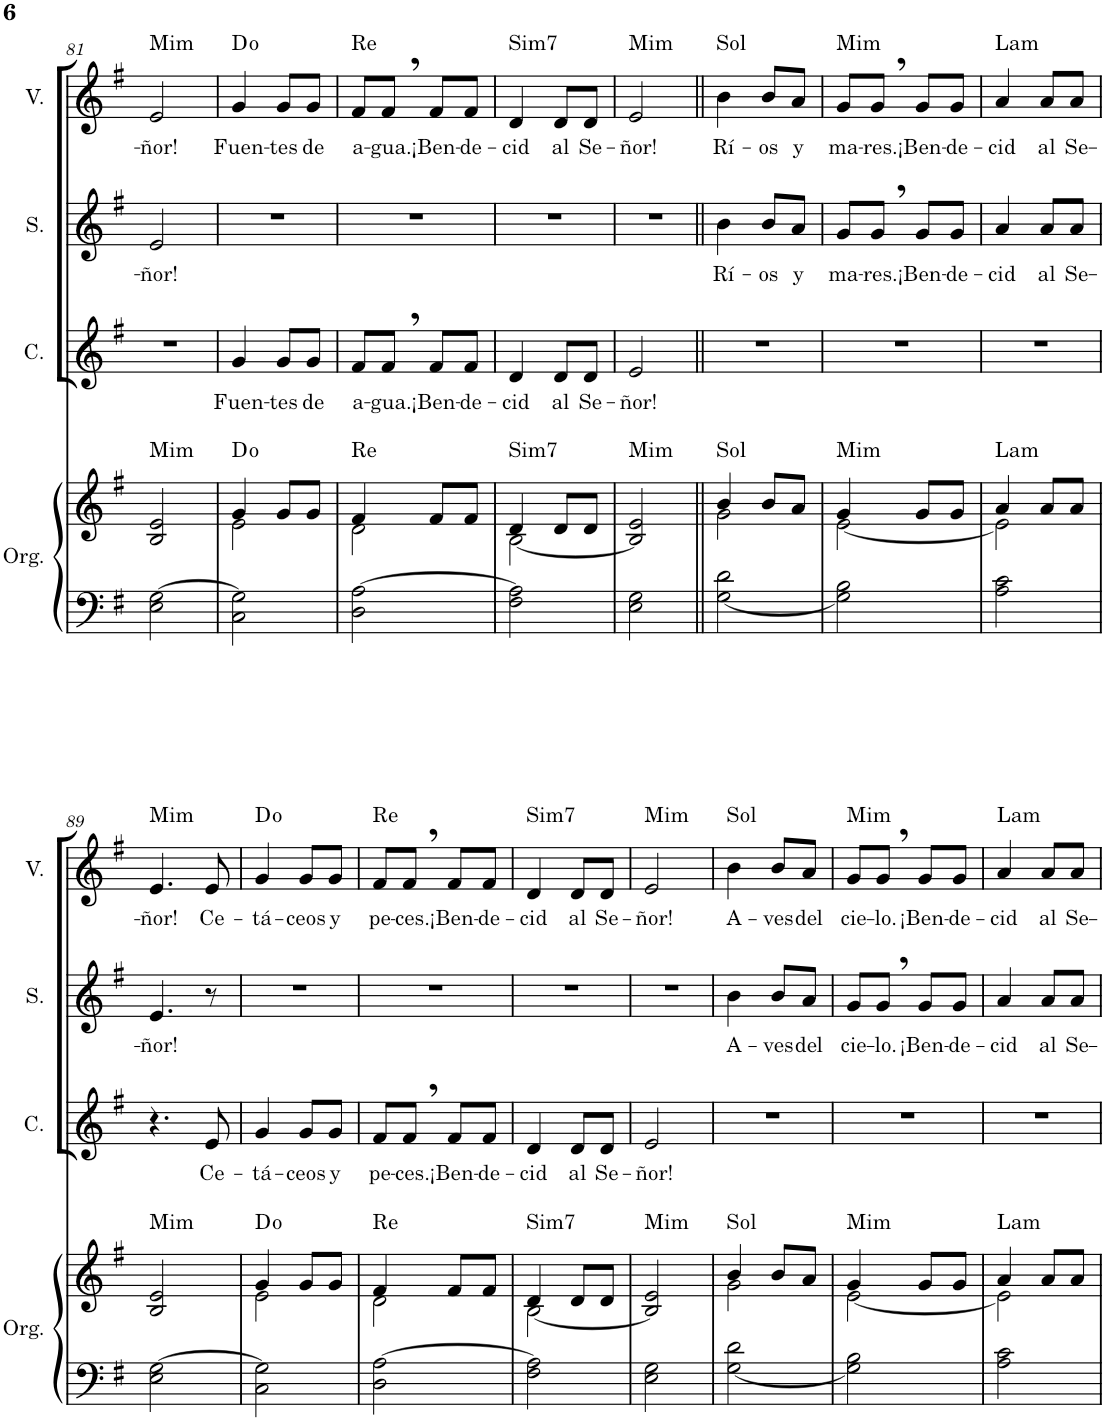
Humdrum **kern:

**kern	**kern	**harte	**kern	**text	**kern	**text	**kern	**text	**harte
*part4	*part4	*part4	*part3	*part3	*part2	*part2	*part1	*part1	*part1
*staff5	*staff4	*	*staff3	*staff3	*staff2	*staff2	*staff1	*staff1	*
*I"Órgano	*	*	*I"Contralto	*	*I"Soprano	*	*I"Mujeres	*	*
*	*	*	*I'C.	*	*I'S.	*	*	*	*
!!LO:PB:g=z
*clefF4	*clefG2	*	*clefG2	*	*clefG2	*	*clefG2	*	*
*k[f#]	*k[f#]	*	*k[f#]	*	*k[f#]	*	*k[f#]	*	*
*M2/4	*M2/4	*	*M2/4	*	*M2/4	*	*M2/4	*	*
=81	=81	=81	=81	=81	=81	=81	=81	=81	=81
!	!	!LO:H:kt=Mim	!	!	!	!LO:LY:b	!	!LO:LY:b	!LO:H:kt=Mim
2E\ [2G\	2B/ 2e/	N	2r	.	2e/	-ñor!	2e/	-ñor!	N
=82	=82	=82	=82	=82	=82	=82	=82	=82	=82
*	*^	*	*	*	*	*	*	*	*
!	!	!	!	!	!LO:LY:b	!	!	!	!LO:LY:b	!
2C\ 2G\]	4g/	2e\	D:dim	4g/	-Fuen-	2r	.	4g/	-Fuen-	D:dim
!	!	!	!	!	!LO:LY:b	!	!	!	!LO:LY:b	!
.	8g/L	.	.	8g/L	-tes	.	.	8g/L	-tes	.
!	!	!	!	!	!LO:LY:b	!	!	!	!LO:LY:b	!
.	8g/J	.	.	8g/J	de	.	.	8g/J	de	.
=83	=83	=83	=83	=83	=83	=83	=83	=83	=83	=83
!	!	!	!LO:H:kt=Re	!	!LO:LY:b	!	!	!	!LO:LY:b	!LO:H:kt=Re
2D\ [2A\	4f#/	2d\	N	8f#/L	a-	2r	.	8f#/L	a-	N
!	!	!	!	!	!LO:LY:b	!	!	!	!LO:LY:b	!
.	.	.	.	8f#,/J	-gua.	.	.	8f#,/J	-gua.	.
!	!	!	!	!	!LO:LY:b	!	!	!	!LO:LY:b	!
.	8f#/L	.	.	8f#/L	¡Ben-	.	.	8f#/L	¡Ben-	.
!	!	!	!	!	!LO:LY:b	!	!	!	!LO:LY:b	!
.	8f#/J	.	.	8f#/J	-de-	.	.	8f#/J	-de-	.
=84	=84	=84	=84	=84	=84	=84	=84	=84	=84	=84
!	!	!	!LO:H:kt=Sim7	!	!LO:LY:b	!	!	!	!LO:LY:b	!LO:H:kt=Sim7
2F#\ 2A\]	4d/	[2B\	N	4d/	-cid	2r	.	4d/	-cid	N
!	!	!	!	!	!LO:LY:b	!	!	!	!LO:LY:b	!
.	8d/L	.	.	8d/L	al	.	.	8d/L	al	.
!	!	!	!	!	!LO:LY:b	!	!	!	!LO:LY:b	!
.	8d/J	.	.	8d/J	Se-	.	.	8d/J	Se-	.
*	*v	*v	*	*	*	*	*	*	*	*
=85	=85	=85	=85	=85	=85	=85	=85	=85	=85
!	!	!LO:H:kt=Mim	!	!LO:LY:b	!	!	!	!LO:LY:b	!LO:H:kt=Mim
2E\ 2G\	2B/] 2e/	N	2e/	-ñor!	2r	.	2e/	-ñor!	N
=86||	=86||	=86||	=86||	=86||	=86||	=86||	=86||	=86||	=86||
*	*^	*	*	*	*	*	*	*	*
!	!	!	!LO:H:kt=Sol	!	!	!	!LO:LY:b	!	!LO:LY:b	!LO:H:kt=Sol
[2G\ 2d\	4b/	2g\	N	2r	.	4b\	Rí-	4b\	Rí-	N
!	!	!	!	!	!	!	!LO:LY:b	!	!LO:LY:b	!
.	8b/L	.	.	.	.	8b/L	-os	8b/L	-os	.
!	!	!	!	!	!	!	!LO:LY:b	!	!LO:LY:b	!
.	8a/J	.	.	.	.	8a/J	y	8a/J	y	.
=87	=87	=87	=87	=87	=87	=87	=87	=87	=87	=87
!	!	!	!LO:H:kt=Mim	!	!	!	!LO:LY:b	!	!LO:LY:b	!LO:H:kt=Mim
2G\] 2B\	4g/	[2e\	N	2r	.	8g/L	ma-	8g/L	ma-	N
!	!	!	!	!	!	!	!LO:LY:b	!	!LO:LY:b	!
.	.	.	.	.	.	8g,/J	-res.	8g,/J	-res.	.
!	!	!	!	!	!	!	!LO:LY:b	!	!LO:LY:b	!
.	8g/L	.	.	.	.	8g/L	¡Ben-	8g/L	¡Ben-	.
!	!	!	!	!	!	!	!LO:LY:b	!	!LO:LY:b	!
.	8g/J	.	.	.	.	8g/J	-de-	8g/J	-de-	.
=88	=88	=88	=88	=88	=88	=88	=88	=88	=88	=88
!	!	!	!LO:H:kt=Lam	!	!	!	!LO:LY:b	!	!LO:LY:b	!LO:H:kt=Lam
2A\ 2c\	4a/	2e\]	N	2r	.	4a/	-cid	4a/	-cid	N
!	!	!	!	!	!	!	!LO:LY:b	!	!LO:LY:b	!
.	8a/L	.	.	.	.	8a/L	al	8a/L	al	.
!	!	!	!	!	!	!	!LO:LY:b	!	!LO:LY:b	!
.	8a/J	.	.	.	.	8a/J	Se-	8a/J	Se-	.
*	*v	*v	*	*	*	*	*	*	*	*
!!LO:LB:g=z
=89	=89	=89	=89	=89	=89	=89	=89	=89	=89
!	!	!LO:H:kt=Mim	!	!	!	!LO:LY:b	!	!LO:LY:b	!LO:H:kt=Mim
2E\ [2G\	2B/ 2e/	N	4.r	.	4.e/	-ñor!	4.e/	-ñor!	N
!	!	!	!	!LO:LY:b	!	!	!	!LO:LY:b	!
.	.	.	8e/	Ce-	8r	.	8e/	Ce-	.
=90	=90	=90	=90	=90	=90	=90	=90	=90	=90
*	*^	*	*	*	*	*	*	*	*
!	!	!	!	!	!LO:LY:b	!	!	!	!LO:LY:b	!
2C\ 2G\]	4g/	2e\	D:dim	4g/	-tá-	2r	.	4g/	-tá-	D:dim
!	!	!	!	!	!LO:LY:b	!	!	!	!LO:LY:b	!
.	8g/L	.	.	8g/L	-ceos	.	.	8g/L	-ceos	.
!	!	!	!	!	!LO:LY:b	!	!	!	!LO:LY:b	!
.	8g/J	.	.	8g/J	y	.	.	8g/J	y	.
=91	=91	=91	=91	=91	=91	=91	=91	=91	=91	=91
!	!	!	!LO:H:kt=Re	!	!LO:LY:b	!	!	!	!LO:LY:b	!LO:H:kt=Re
2D\ [2A\	4f#/	2d\	N	8f#/L	pe-	2r	.	8f#/L	pe-	N
!	!	!	!	!	!LO:LY:b	!	!	!	!LO:LY:b	!
.	.	.	.	8f#,/J	-ces.	.	.	8f#,/J	-ces.	.
!	!	!	!	!	!LO:LY:b	!	!	!	!LO:LY:b	!
.	8f#/L	.	.	8f#/L	¡Ben-	.	.	8f#/L	¡Ben-	.
!	!	!	!	!	!LO:LY:b	!	!	!	!LO:LY:b	!
.	8f#/J	.	.	8f#/J	-de-	.	.	8f#/J	-de-	.
=92	=92	=92	=92	=92	=92	=92	=92	=92	=92	=92
!	!	!	!LO:H:kt=Sim7	!	!LO:LY:b	!	!	!	!LO:LY:b	!LO:H:kt=Sim7
2F#\ 2A\]	4d/	[2B\	N	4d/	-cid	2r	.	4d/	-cid	N
!	!	!	!	!	!LO:LY:b	!	!	!	!LO:LY:b	!
.	8d/L	.	.	8d/L	al	.	.	8d/L	al	.
!	!	!	!	!	!LO:LY:b	!	!	!	!LO:LY:b	!
.	8d/J	.	.	8d/J	Se-	.	.	8d/J	Se-	.
*	*v	*v	*	*	*	*	*	*	*	*
=93	=93	=93	=93	=93	=93	=93	=93	=93	=93
!	!	!LO:H:kt=Mim	!	!LO:LY:b	!	!	!	!LO:LY:b	!LO:H:kt=Mim
2E\ 2G\	2B/] 2e/	N	2e/	-ñor!	2r	.	2e/	-ñor!	N
=94	=94	=94	=94	=94	=94	=94	=94	=94	=94
*	*^	*	*	*	*	*	*	*	*
!	!	!	!LO:H:kt=Sol	!	!	!	!LO:LY:b	!	!LO:LY:b	!LO:H:kt=Sol
[2G\ 2d\	4b/	2g\	N	2r	.	4b\	A-	4b\	A-	N
!	!	!	!	!	!	!	!LO:LY:b	!	!LO:LY:b	!
.	8b/L	.	.	.	.	8b/L	-ves	8b/L	-ves	.
!	!	!	!	!	!	!	!LO:LY:b	!	!LO:LY:b	!
.	8a/J	.	.	.	.	8a/J	del	8a/J	del	.
=95	=95	=95	=95	=95	=95	=95	=95	=95	=95	=95
!	!	!	!LO:H:kt=Mim	!	!	!	!LO:LY:b	!	!LO:LY:b	!LO:H:kt=Mim
2G\] 2B\	4g/	[2e\	N	2r	.	8g/L	cie-	8g/L	cie-	N
!	!	!	!	!	!	!	!LO:LY:b	!	!LO:LY:b	!
.	.	.	.	.	.	8g,/J	-lo.	8g,/J	-lo.	.
!	!	!	!	!	!	!	!LO:LY:b	!	!LO:LY:b	!
.	8g/L	.	.	.	.	8g/L	¡Ben-	8g/L	¡Ben-	.
!	!	!	!	!	!	!	!LO:LY:b	!	!LO:LY:b	!
.	8g/J	.	.	.	.	8g/J	-de-	8g/J	-de-	.
=96	=96	=96	=96	=96	=96	=96	=96	=96	=96	=96
!	!	!	!LO:H:kt=Lam	!	!	!	!LO:LY:b	!	!LO:LY:b	!LO:H:kt=Lam
2A\ 2c\	4a/	2e\]	N	2r	.	4a/	-cid	4a/	-cid	N
!	!	!	!	!	!	!	!LO:LY:b	!	!LO:LY:b	!
.	8a/L	.	.	.	.	8a/L	al	8a/L	al	.
!	!	!	!	!	!	!	!LO:LY:b	!	!LO:LY:b	!
.	8a/J	.	.	.	.	8a/J	Se-	8a/J	Se-	.
*	*v	*v	*	*	*	*	*	*	*	*
=	=	=	=	=	=	=	=	=	=
*-	*-	*-	*-	*-	*-	*-	*-	*-	*-
